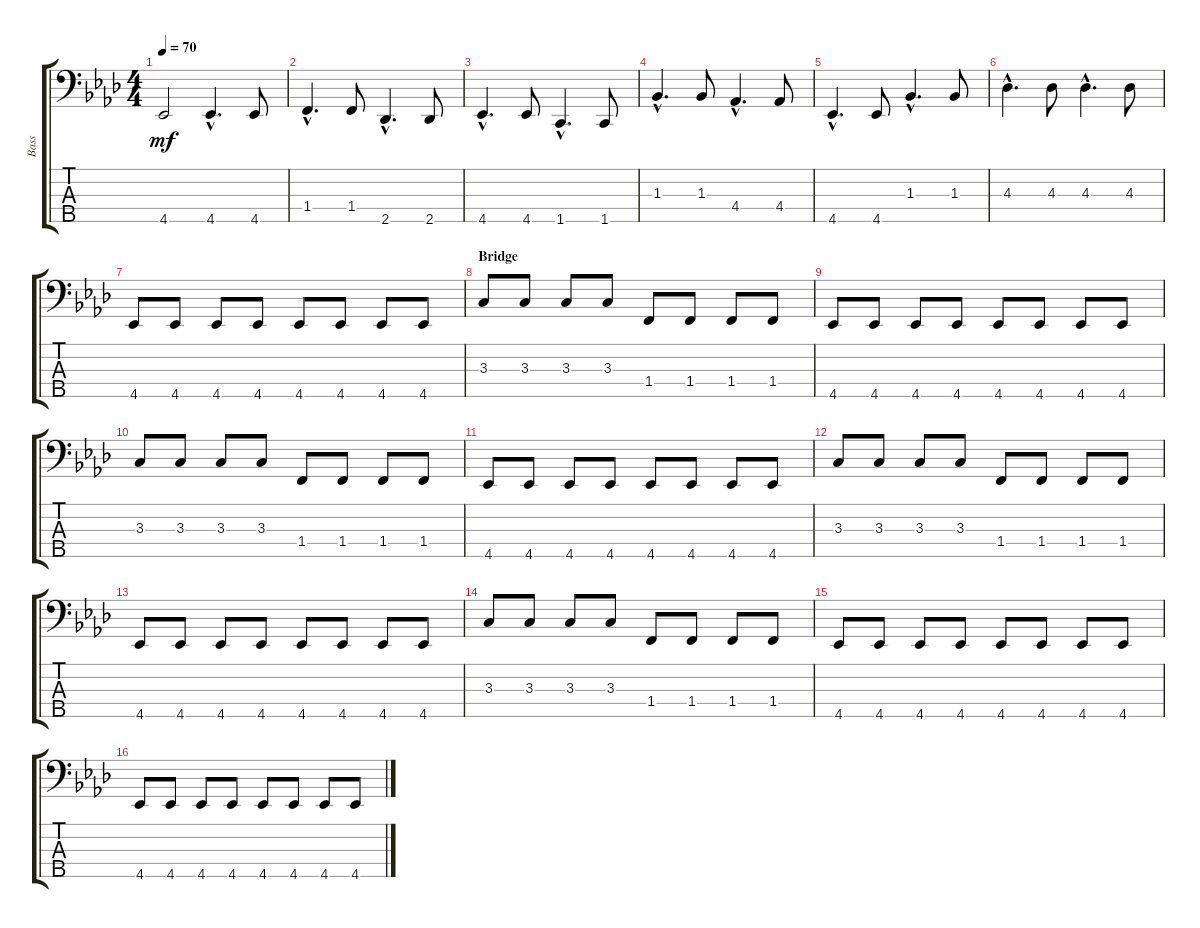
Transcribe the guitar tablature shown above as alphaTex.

\track ("Bass" "Bass") {instrument electricbassfinger}
\staff {score tabs}
\tuning (G2 D2 A1 E1 B0) {hide}
\ts (4 4)
\tempo 70
\clef f4
\ks ab
4.5.2{dy mf} 4.5{hac}.4{d} 4.5.8 |
1.4{hac}.4{d} 1.4.8 2.5{hac}.4{d} 2.5.8 |
4.5{hac}.4{d} 4.5.8 1.5{hac}.4{d} 1.5.8 |
1.3{hac}.4{d} 1.3.8 4.4{hac}.4{d} 4.4.8 |
4.5{hac}.4{d} 4.5.8 1.3{hac}.4{d} 1.3.8 |
4.3{hac}.4{d} 4.3.8 4.3{hac}.4{d} 4.3.8 |
4.5.8 4.5.8 4.5.8 4.5.8 4.5.8 4.5.8 4.5.8 4.5.8 |
\section ("" "Bridge")
3.3.8 3.3.8 3.3.8 3.3.8 1.4.8 1.4.8 1.4.8 1.4.8 |
4.5.8 4.5.8 4.5.8 4.5.8 4.5.8 4.5.8 4.5.8 4.5.8 |
3.3.8 3.3.8 3.3.8 3.3.8 1.4.8 1.4.8 1.4.8 1.4.8 |
4.5.8 4.5.8 4.5.8 4.5.8 4.5.8 4.5.8 4.5.8 4.5.8 |
3.3.8 3.3.8 3.3.8 3.3.8 1.4.8 1.4.8 1.4.8 1.4.8 |
4.5.8 4.5.8 4.5.8 4.5.8 4.5.8 4.5.8 4.5.8 4.5.8 |
3.3.8 3.3.8 3.3.8 3.3.8 1.4.8 1.4.8 1.4.8 1.4.8 |
4.5.8 4.5.8 4.5.8 4.5.8 4.5.8 4.5.8 4.5.8 4.5.8 |
4.5.8 4.5.8 4.5.8 4.5.8 4.5.8 4.5.8 4.5.8 4.5.8
